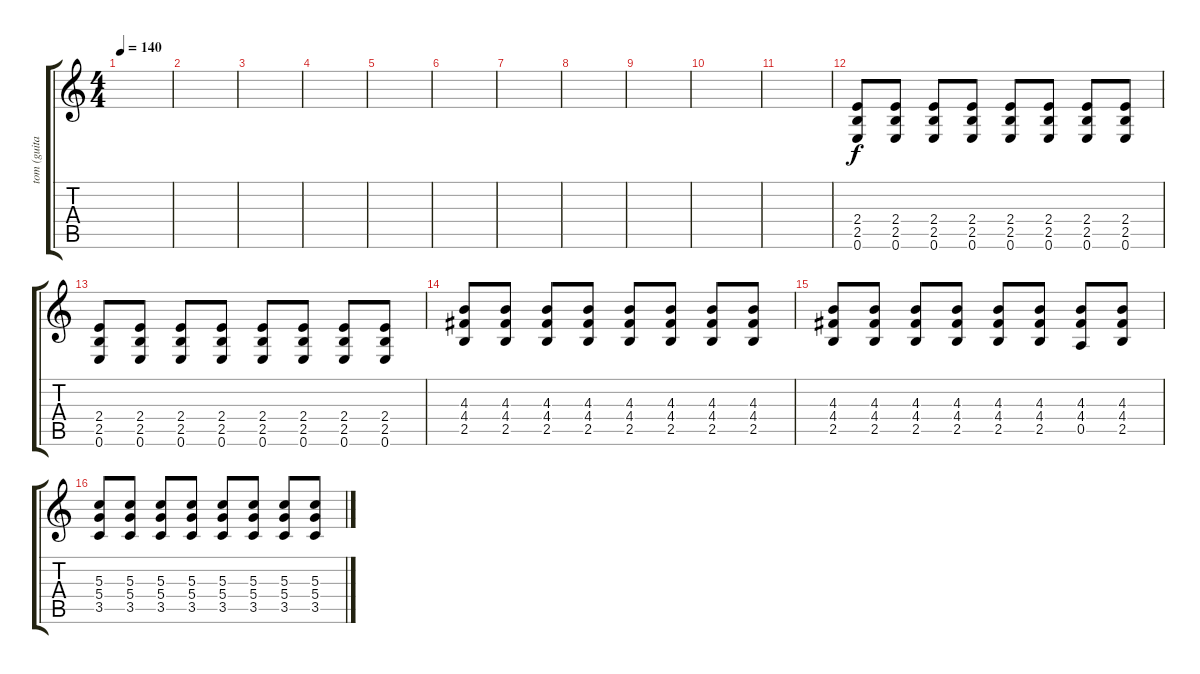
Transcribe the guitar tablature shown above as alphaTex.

\track ("tom (guitar)" "tom (guita") {instrument distortionguitar}
\staff {score tabs}
\tuning (E4 B3 G3 D3 A2 E2) {hide}
\ts (4 4)
\tempo 140
\clef g2
\ks c
|
|
|
|
|
|
|
|
|
|
|
(2.4 2.5 0.6).8 (2.4 2.5 0.6).8 (2.4 2.5 0.6).8 (2.4 2.5 0.6).8 (2.4 2.5 0.6).8 (2.4 2.5 0.6).8 (2.4 2.5 0.6).8 (2.4 2.5 0.6).8 |
(2.4 2.5 0.6).8 (2.4 2.5 0.6).8 (2.4 2.5 0.6).8 (2.4 2.5 0.6).8 (2.4 2.5 0.6).8 (2.4 2.5 0.6).8 (2.4 2.5 0.6).8 (2.4 2.5 0.6).8 |
(4.3 4.4 2.5).8 (4.3 4.4 2.5).8 (4.3 4.4 2.5).8 (4.3 4.4 2.5).8 (4.3 4.4 2.5).8 (4.3 4.4 2.5).8 (4.3 4.4 2.5).8 (4.3 4.4 2.5).8 |
(4.3 4.4 2.5).8 (4.3 4.4 2.5).8 (4.3 4.4 2.5).8 (4.3 4.4 2.5).8 (4.3 4.4 2.5).8 (4.3 4.4 2.5).8 (4.3 4.4 0.5).8 (4.3 4.4 2.5).8 |
(5.3 5.4 3.5).8 (5.3 5.4 3.5).8 (5.3 5.4 3.5).8 (5.3 5.4 3.5).8 (5.3 5.4 3.5).8 (5.3 5.4 3.5).8 (5.3 5.4 3.5).8 (5.3 5.4 3.5).8
